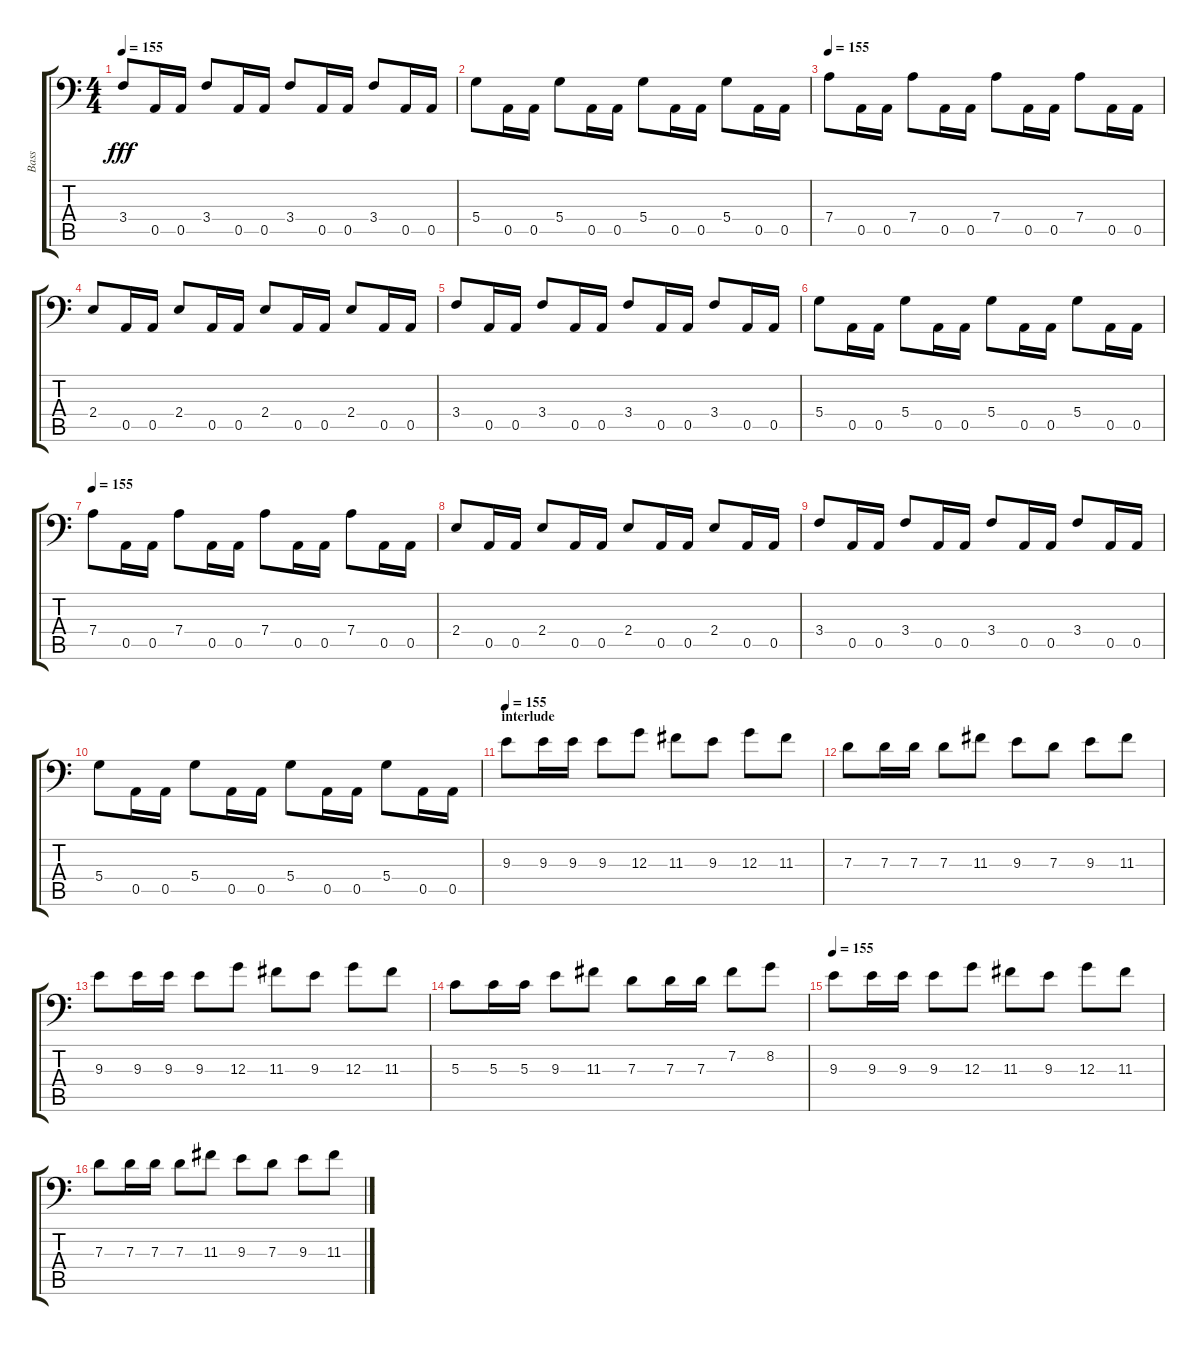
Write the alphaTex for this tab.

\track ("Bass" "Bass") {instrument electricbassfinger}
\staff {score tabs}
\tuning (E3 B2 G2 D2 A1 E1) {hide}
\ts (4 4)
\tempo 155
\clef f4
\ks c
3.4.8{dy fff} 0.5.16 0.5.16 3.4.8 0.5.16 0.5.16 3.4.8 0.5.16 0.5.16 3.4.8 0.5.16 0.5.16 |
5.4.8 0.5.16 0.5.16 5.4.8 0.5.16 0.5.16 5.4.8 0.5.16 0.5.16 5.4.8 0.5.16 0.5.16 |
\tempo 155
7.4.8 0.5.16 0.5.16 7.4.8 0.5.16 0.5.16 7.4.8 0.5.16 0.5.16 7.4.8 0.5.16 0.5.16 |
2.4.8 0.5.16 0.5.16 2.4.8 0.5.16 0.5.16 2.4.8 0.5.16 0.5.16 2.4.8 0.5.16 0.5.16 |
3.4.8 0.5.16 0.5.16 3.4.8 0.5.16 0.5.16 3.4.8 0.5.16 0.5.16 3.4.8 0.5.16 0.5.16 |
5.4.8 0.5.16 0.5.16 5.4.8 0.5.16 0.5.16 5.4.8 0.5.16 0.5.16 5.4.8 0.5.16 0.5.16 |
\tempo 155
7.4.8 0.5.16 0.5.16 7.4.8 0.5.16 0.5.16 7.4.8 0.5.16 0.5.16 7.4.8 0.5.16 0.5.16 |
2.4.8 0.5.16 0.5.16 2.4.8 0.5.16 0.5.16 2.4.8 0.5.16 0.5.16 2.4.8 0.5.16 0.5.16 |
3.4.8 0.5.16 0.5.16 3.4.8 0.5.16 0.5.16 3.4.8 0.5.16 0.5.16 3.4.8 0.5.16 0.5.16 |
5.4.8 0.5.16 0.5.16 5.4.8 0.5.16 0.5.16 5.4.8 0.5.16 0.5.16 5.4.8 0.5.16 0.5.16 |
\section ("" "interlude")
\tempo 155
9.3.8 9.3.16 9.3.16 9.3.8 12.3.8 11.3.8 9.3.8 12.3.8 11.3.8 |
7.3.8 7.3.16 7.3.16 7.3.8 11.3.8 9.3.8 7.3.8 9.3.8 11.3.8 |
9.3.8 9.3.16 9.3.16 9.3.8 12.3.8 11.3.8 9.3.8 12.3.8 11.3.8 |
5.3.8 5.3.16 5.3.16 9.3.8 11.3.8 7.3.8 7.3.16 7.3.16 7.2.8 8.2.8 |
\tempo 155
9.3.8 9.3.16 9.3.16 9.3.8 12.3.8 11.3.8 9.3.8 12.3.8 11.3.8 |
7.3.8 7.3.16 7.3.16 7.3.8 11.3.8 9.3.8 7.3.8 9.3.8 11.3.8
